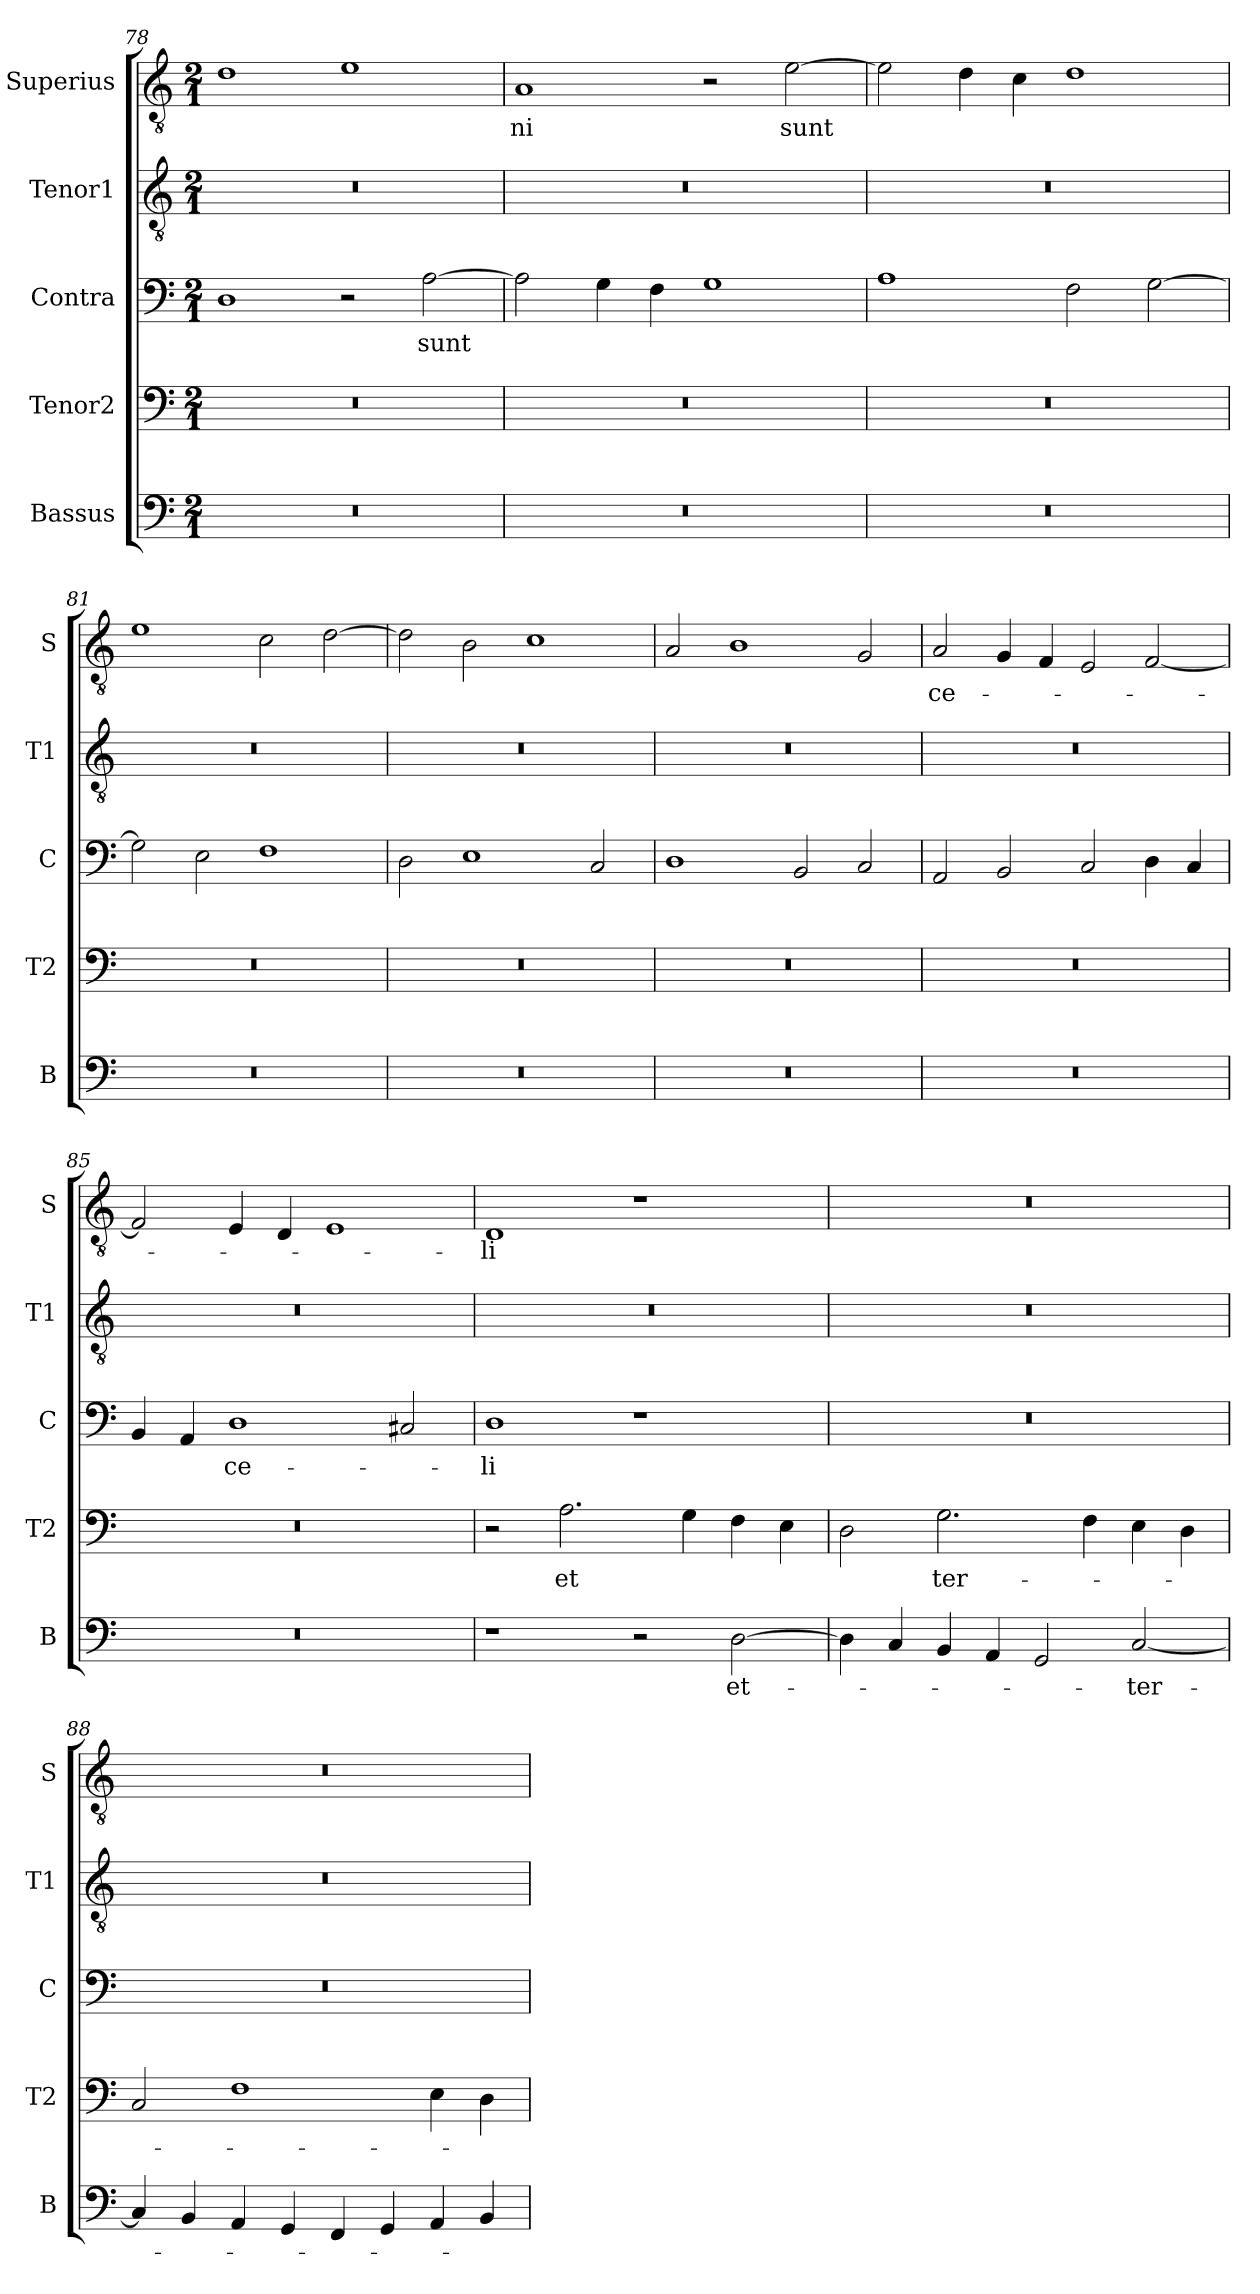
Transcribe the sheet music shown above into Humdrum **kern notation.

**kern	**text	**kern	**text	**kern	**text	**kern	**kern	**text
*part5	*part5	*part4	*part4	*part3	*part3	*part2	*part1	*part1
*staff5	*staff5	*staff4	*staff4	*staff3	*staff3	*staff2	*staff1	*staff1
*I"Bassus	*	*I"Tenor2	*	*I"Contra	*	*I"Tenor1	*I"Superius	*
*I'B	*	*I'T2	*	*I'C	*	*I'T1	*I'S	*
*clefF4	*	*clefF4	*	*clefF4	*	*clefGv2	*clefGv2	*
*k[]	*	*k[]	*	*k[]	*	*k[]	*k[]	*
*M2/1	*	*M2/1	*	*M2/1	*	*M2/1	*M2/1	*
=78	=78	=78	=78	=78	=78	=78	=78	=78
0r	.	0r	.	1D	.	0r	1d	.
.	.	.	.	2r	.	.	1e	.
.	.	.	.	[2A\	sunt	.	.	.
=79	=79	=79	=79	=79	=79	=79	=79	=79
0r	.	0r	.	2A\]	.	0r	1A	-ni
.	.	.	.	4G\	.	.	.	.
.	.	.	.	4F\	.	.	.	.
.	.	.	.	1G	.	.	2r	.
.	.	.	.	.	.	.	[2e\	sunt
=80	=80	=80	=80	=80	=80	=80	=80	=80
0r	.	0r	.	1A	.	0r	2e\]	.
.	.	.	.	.	.	.	4d\	.
.	.	.	.	.	.	.	4c\	.
.	.	.	.	2F\	.	.	1d	.
.	.	.	.	[2G\	.	.	.	.
=81	=81	=81	=81	=81	=81	=81	=81	=81
0r	.	0r	.	2G\]	.	0r	1e	.
.	.	.	.	2E\	.	.	.	.
.	.	.	.	1F	.	.	2c\	.
.	.	.	.	.	.	.	[2d\	.
=82	=82	=82	=82	=82	=82	=82	=82	=82
0r	.	0r	.	2D\	.	0r	2d\]	.
.	.	.	.	1E	.	.	2B\	.
.	.	.	.	.	.	.	1c	.
.	.	.	.	2C/	.	.	.	.
=83	=83	=83	=83	=83	=83	=83	=83	=83
0r	.	0r	.	1D	.	0r	2A/	.
.	.	.	.	.	.	.	1B	.
.	.	.	.	2BB/	.	.	.	.
.	.	.	.	2C/	.	.	2G/	.
=84	=84	=84	=84	=84	=84	=84	=84	=84
0r	.	0r	.	2AA/	.	0r	2A/	ce-
.	.	.	.	2BB/	.	.	4G/	.
.	.	.	.	.	.	.	4F/	.
.	.	.	.	2C/	.	.	2E/	.
.	.	.	.	4D\	.	.	[2F/	.
.	.	.	.	4C/	.	.	.	.
=85	=85	=85	=85	=85	=85	=85	=85	=85
0r	.	0r	.	4BB/	.	0r	2F/]	.
.	.	.	.	4AA/	.	.	.	.
.	.	.	.	1D	ce-	.	4E/	.
.	.	.	.	.	.	.	4D/	.
.	.	.	.	.	.	.	1E	.
.	.	.	.	2C#X/	.	.	.	.
=86	=86	=86	=86	=86	=86	=86	=86	=86
1r	.	2r	.	1D	-li	0r	1D	-li
.	.	2.A\	et	.	.	.	.	.
2r	.	.	.	1r	.	.	1r	.
.	.	4G\	.	.	.	.	.	.
[2D\	et-	4F\	.	.	.	.	.	.
.	.	4E\	.	.	.	.	.	.
=87	=87	=87	=87	=87	=87	=87	=87	=87
4D\]	.	2D\	.	0r	.	0r	0r	.
4C/	.	.	.	.	.	.	.	.
4BB/	.	2.G\	ter-	.	.	.	.	.
4AA/	.	.	.	.	.	.	.	.
2GG/	.	.	.	.	.	.	.	.
.	.	4F\	.	.	.	.	.	.
[2C/	-ter-	4E\	.	.	.	.	.	.
.	.	4D\	.	.	.	.	.	.
=88	=88	=88	=88	=88	=88	=88	=88	=88
4C/]	.	2C/	.	0r	.	0r	0r	.
4BB/	.	.	.	.	.	.	.	.
4AA/	.	1F	.	.	.	.	.	.
4GG/	.	.	.	.	.	.	.	.
4FF/	.	.	.	.	.	.	.	.
4GG/	.	.	.	.	.	.	.	.
4AA/	.	4E\	.	.	.	.	.	.
4BB/	.	4D\	.	.	.	.	.	.
=	=	=	=	=	=	=	=	=
*-	*-	*-	*-	*-	*-	*-	*-	*-
